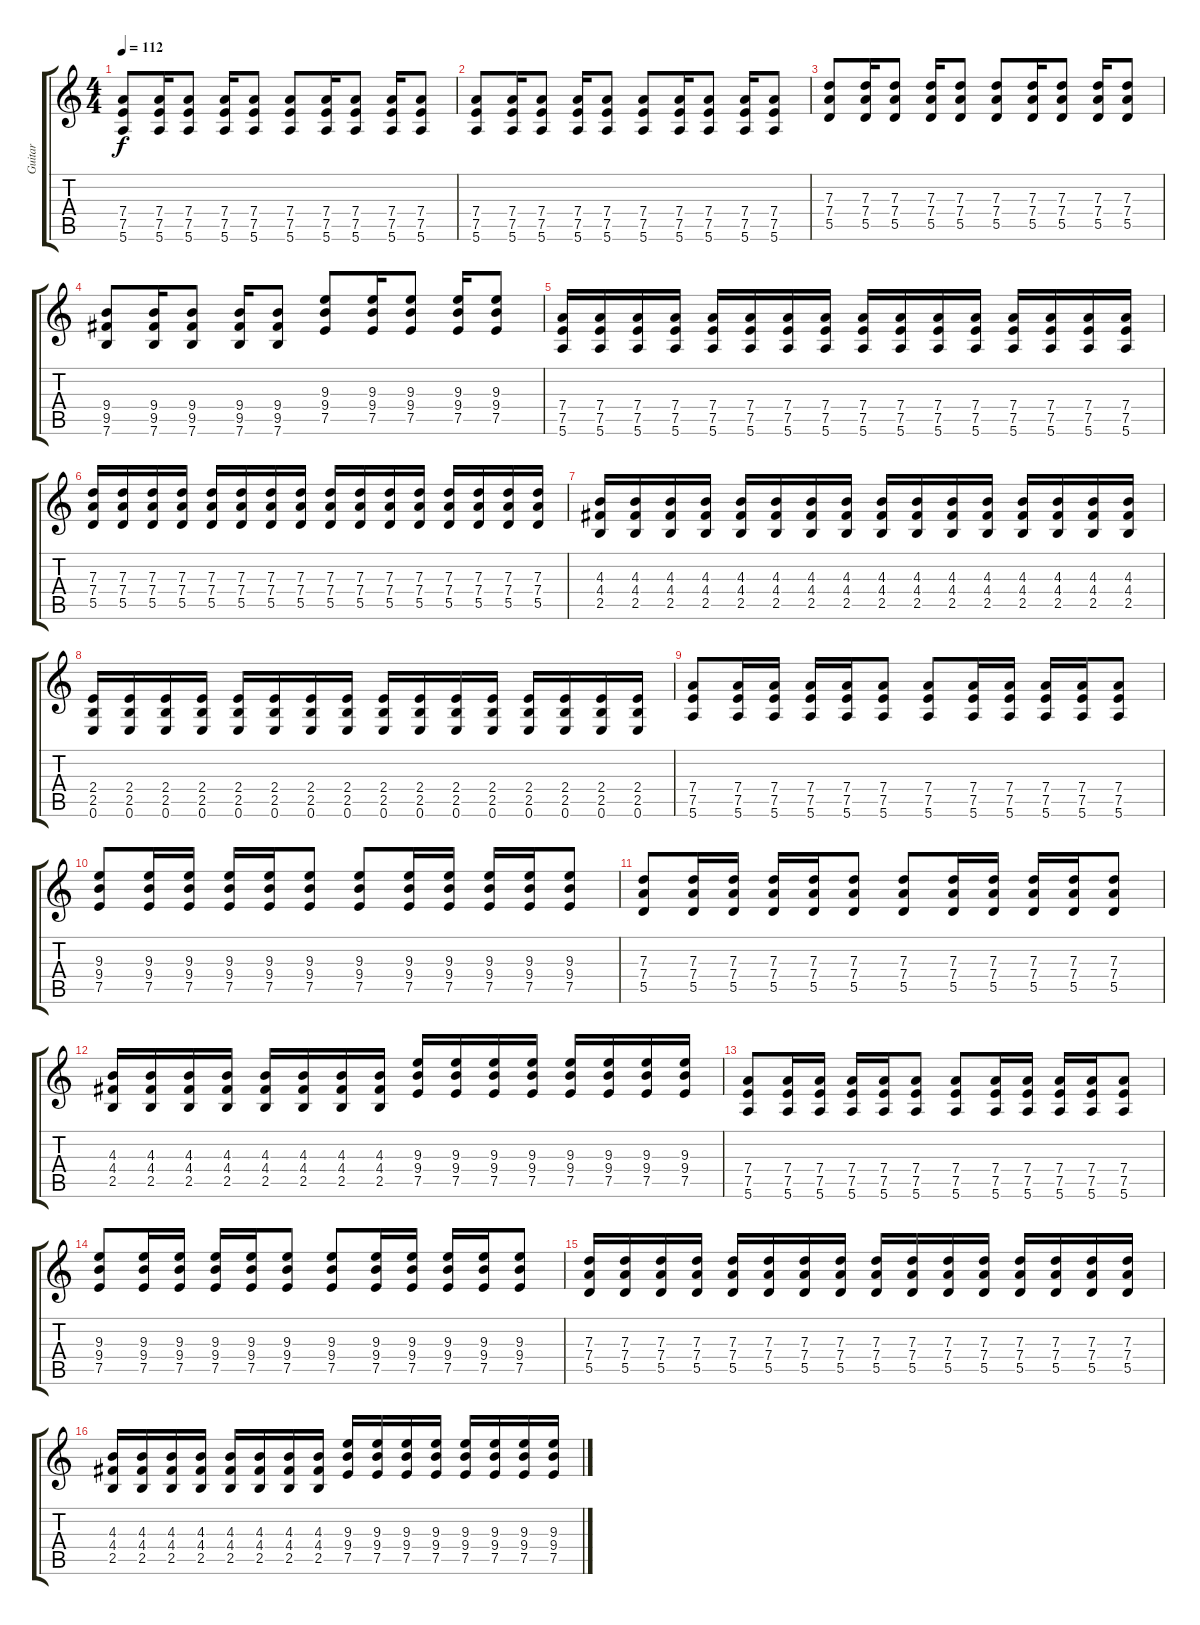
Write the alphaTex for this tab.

\track ("Guitar" "Guitar") {instrument acousticguitarsteel}
\staff {score tabs}
\tuning (E4 B3 G3 D3 A2 E2) {hide}
\ts (4 4)
\tempo 112
\clef g2
\ks c
(7.4 7.5 5.6).8{dy f volume 13 instrument distortionguitar} (7.4 7.5 5.6).16 (7.4 7.5 5.6).8 (7.4 7.5 5.6).16 (7.4 7.5 5.6).8 (7.4 7.5 5.6).8 (7.4 7.5 5.6).16 (7.4 7.5 5.6).8 (7.4 7.5 5.6).16 (7.4 7.5 5.6).8 |
(7.4 7.5 5.6).8{volume 13 instrument distortionguitar} (7.4 7.5 5.6).16 (7.4 7.5 5.6).8 (7.4 7.5 5.6).16 (7.4 7.5 5.6).8 (7.4 7.5 5.6).8 (7.4 7.5 5.6).16 (7.4 7.5 5.6).8 (7.4 7.5 5.6).16 (7.4 7.5 5.6).8 |
(7.3 7.4 5.5).8{volume 13 instrument distortionguitar} (7.3 7.4 5.5).16 (7.3 7.4 5.5).8 (7.3 7.4 5.5).16 (7.3 7.4 5.5).8 (7.3 7.4 5.5).8 (7.3 7.4 5.5).16 (7.3 7.4 5.5).8 (7.3 7.4 5.5).16 (7.3 7.4 5.5).8 |
(9.4 9.5 7.6).8{volume 13 instrument distortionguitar} (9.4 9.5 7.6).16 (9.4 9.5 7.6).8 (9.4 9.5 7.6).16 (9.4 9.5 7.6).8 (9.3 9.4 7.5).8 (9.3 9.4 7.5).16 (9.3 9.4 7.5).8 (9.3 9.4 7.5).16 (9.3 9.4 7.5).8 |
(7.4 7.5 5.6).16 (7.4 7.5 5.6).16 (7.4 7.5 5.6).16 (7.4 7.5 5.6).16 (7.4 7.5 5.6).16 (7.4 7.5 5.6).16 (7.4 7.5 5.6).16 (7.4 7.5 5.6).16 (7.4 7.5 5.6).16 (7.4 7.5 5.6).16 (7.4 7.5 5.6).16 (7.4 7.5 5.6).16 (7.4 7.5 5.6).16 (7.4 7.5 5.6).16 (7.4 7.5 5.6).16 (7.4 7.5 5.6).16 |
(7.3 7.4 5.5).16 (7.3 7.4 5.5).16 (7.3 7.4 5.5).16 (7.3 7.4 5.5).16 (7.3 7.4 5.5).16 (7.3 7.4 5.5).16 (7.3 7.4 5.5).16 (7.3 7.4 5.5).16 (7.3 7.4 5.5).16 (7.3 7.4 5.5).16 (7.3 7.4 5.5).16 (7.3 7.4 5.5).16 (7.3 7.4 5.5).16 (7.3 7.4 5.5).16 (7.3 7.4 5.5).16 (7.3 7.4 5.5).16 |
(4.3 4.4 2.5).16 (4.3 4.4 2.5).16 (4.3 4.4 2.5).16 (4.3 4.4 2.5).16 (4.3 4.4 2.5).16 (4.3 4.4 2.5).16 (4.3 4.4 2.5).16 (4.3 4.4 2.5).16 (4.3 4.4 2.5).16 (4.3 4.4 2.5).16 (4.3 4.4 2.5).16 (4.3 4.4 2.5).16 (4.3 4.4 2.5).16 (4.3 4.4 2.5).16 (4.3 4.4 2.5).16 (4.3 4.4 2.5).16 |
(2.4 2.5 0.6).16 (2.4 2.5 0.6).16 (2.4 2.5 0.6).16 (2.4 2.5 0.6).16 (2.4 2.5 0.6).16 (2.4 2.5 0.6).16 (2.4 2.5 0.6).16 (2.4 2.5 0.6).16 (2.4 2.5 0.6).16 (2.4 2.5 0.6).16 (2.4 2.5 0.6).16 (2.4 2.5 0.6).16 (2.4 2.5 0.6).16 (2.4 2.5 0.6).16 (2.4 2.5 0.6).16 (2.4 2.5 0.6).16 |
(7.4 7.5 5.6).8{volume 11 instrument distortionguitar} (7.4 7.5 5.6).16 (7.4 7.5 5.6).16 (7.4 7.5 5.6).16 (7.4 7.5 5.6).16 (7.4 7.5 5.6).8 (7.4 7.5 5.6).8 (7.4 7.5 5.6).16 (7.4 7.5 5.6).16 (7.4 7.5 5.6).16 (7.4 7.5 5.6).16 (7.4 7.5 5.6).8 |
(9.3 9.4 7.5).8{volume 11 instrument distortionguitar} (9.3 9.4 7.5).16 (9.3 9.4 7.5).16 (9.3 9.4 7.5).16 (9.3 9.4 7.5).16 (9.3 9.4 7.5).8 (9.3 9.4 7.5).8 (9.3 9.4 7.5).16 (9.3 9.4 7.5).16 (9.3 9.4 7.5).16 (9.3 9.4 7.5).16 (9.3 9.4 7.5).8 |
(7.3 7.4 5.5).8{volume 11 instrument distortionguitar} (7.3 7.4 5.5).16 (7.3 7.4 5.5).16 (7.3 7.4 5.5).16 (7.3 7.4 5.5).16 (7.3 7.4 5.5).8 (7.3 7.4 5.5).8 (7.3 7.4 5.5).16 (7.3 7.4 5.5).16 (7.3 7.4 5.5).16 (7.3 7.4 5.5).16 (7.3 7.4 5.5).8 |
(4.3 4.4 2.5).16 (4.3 4.4 2.5).16 (4.3 4.4 2.5).16 (4.3 4.4 2.5).16 (4.3 4.4 2.5).16 (4.3 4.4 2.5).16 (4.3 4.4 2.5).16 (4.3 4.4 2.5).16 (9.3 9.4 7.5).16 (9.3 9.4 7.5).16 (9.3 9.4 7.5).16 (9.3 9.4 7.5).16 (9.3 9.4 7.5).16 (9.3 9.4 7.5).16 (9.3 9.4 7.5).16 (9.3 9.4 7.5).16 |
(7.4 7.5 5.6).8{volume 11 instrument distortionguitar} (7.4 7.5 5.6).16 (7.4 7.5 5.6).16 (7.4 7.5 5.6).16 (7.4 7.5 5.6).16 (7.4 7.5 5.6).8 (7.4 7.5 5.6).8 (7.4 7.5 5.6).16 (7.4 7.5 5.6).16 (7.4 7.5 5.6).16 (7.4 7.5 5.6).16 (7.4 7.5 5.6).8 |
(9.3 9.4 7.5).8{volume 11 instrument distortionguitar} (9.3 9.4 7.5).16 (9.3 9.4 7.5).16 (9.3 9.4 7.5).16 (9.3 9.4 7.5).16 (9.3 9.4 7.5).8 (9.3 9.4 7.5).8 (9.3 9.4 7.5).16 (9.3 9.4 7.5).16 (9.3 9.4 7.5).16 (9.3 9.4 7.5).16 (9.3 9.4 7.5).8 |
(7.3 7.4 5.5).16{volume 11 instrument distortionguitar} (7.3 7.4 5.5).16 (7.3 7.4 5.5).16 (7.3 7.4 5.5).16 (7.3 7.4 5.5).16 (7.3 7.4 5.5).16 (7.3 7.4 5.5).16 (7.3 7.4 5.5).16 (7.3 7.4 5.5).16 (7.3 7.4 5.5).16 (7.3 7.4 5.5).16 (7.3 7.4 5.5).16 (7.3 7.4 5.5).16 (7.3 7.4 5.5).16 (7.3 7.4 5.5).16 (7.3 7.4 5.5).16 |
(4.3 4.4 2.5).16 (4.3 4.4 2.5).16 (4.3 4.4 2.5).16 (4.3 4.4 2.5).16 (4.3 4.4 2.5).16 (4.3 4.4 2.5).16 (4.3 4.4 2.5).16 (4.3 4.4 2.5).16 (9.3 9.4 7.5).16 (9.3 9.4 7.5).16 (9.3 9.4 7.5).16 (9.3 9.4 7.5).16 (9.3 9.4 7.5).16 (9.3 9.4 7.5).16 (9.3 9.4 7.5).16 (9.3 9.4 7.5).16
